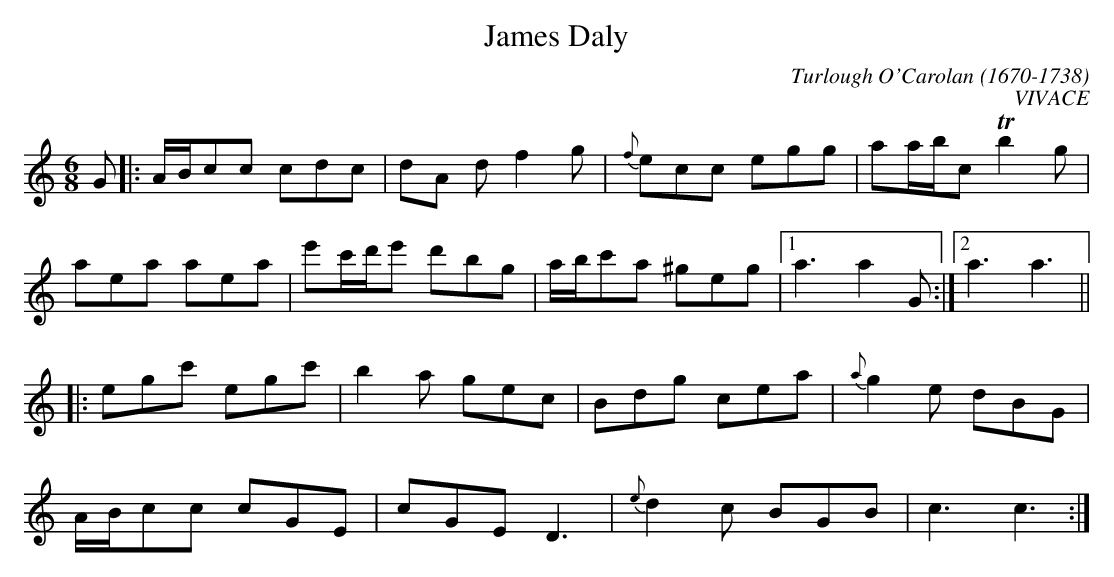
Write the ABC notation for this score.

X:1occ
T:James Daly
C:Turlough O'Carolan (1670-1738)
C:VIVACE
M:6/8
L:1/8
K:C
G|:A/2B/2cc cdc|dA d f2g|{f}ecc egg|aa/2b/2c Tb2g|
aea aea|e'c'/2d'/2e' d'bg|a/2b/2c'a ^geg|[1a3a2G:|[2a3a3||
|:egc' egc'|b2a gec|Bdg cea|{a}g2e dBG|
A/2B/2cc cGE|cGE D3|{e}d2c BGB|c3c3:|
